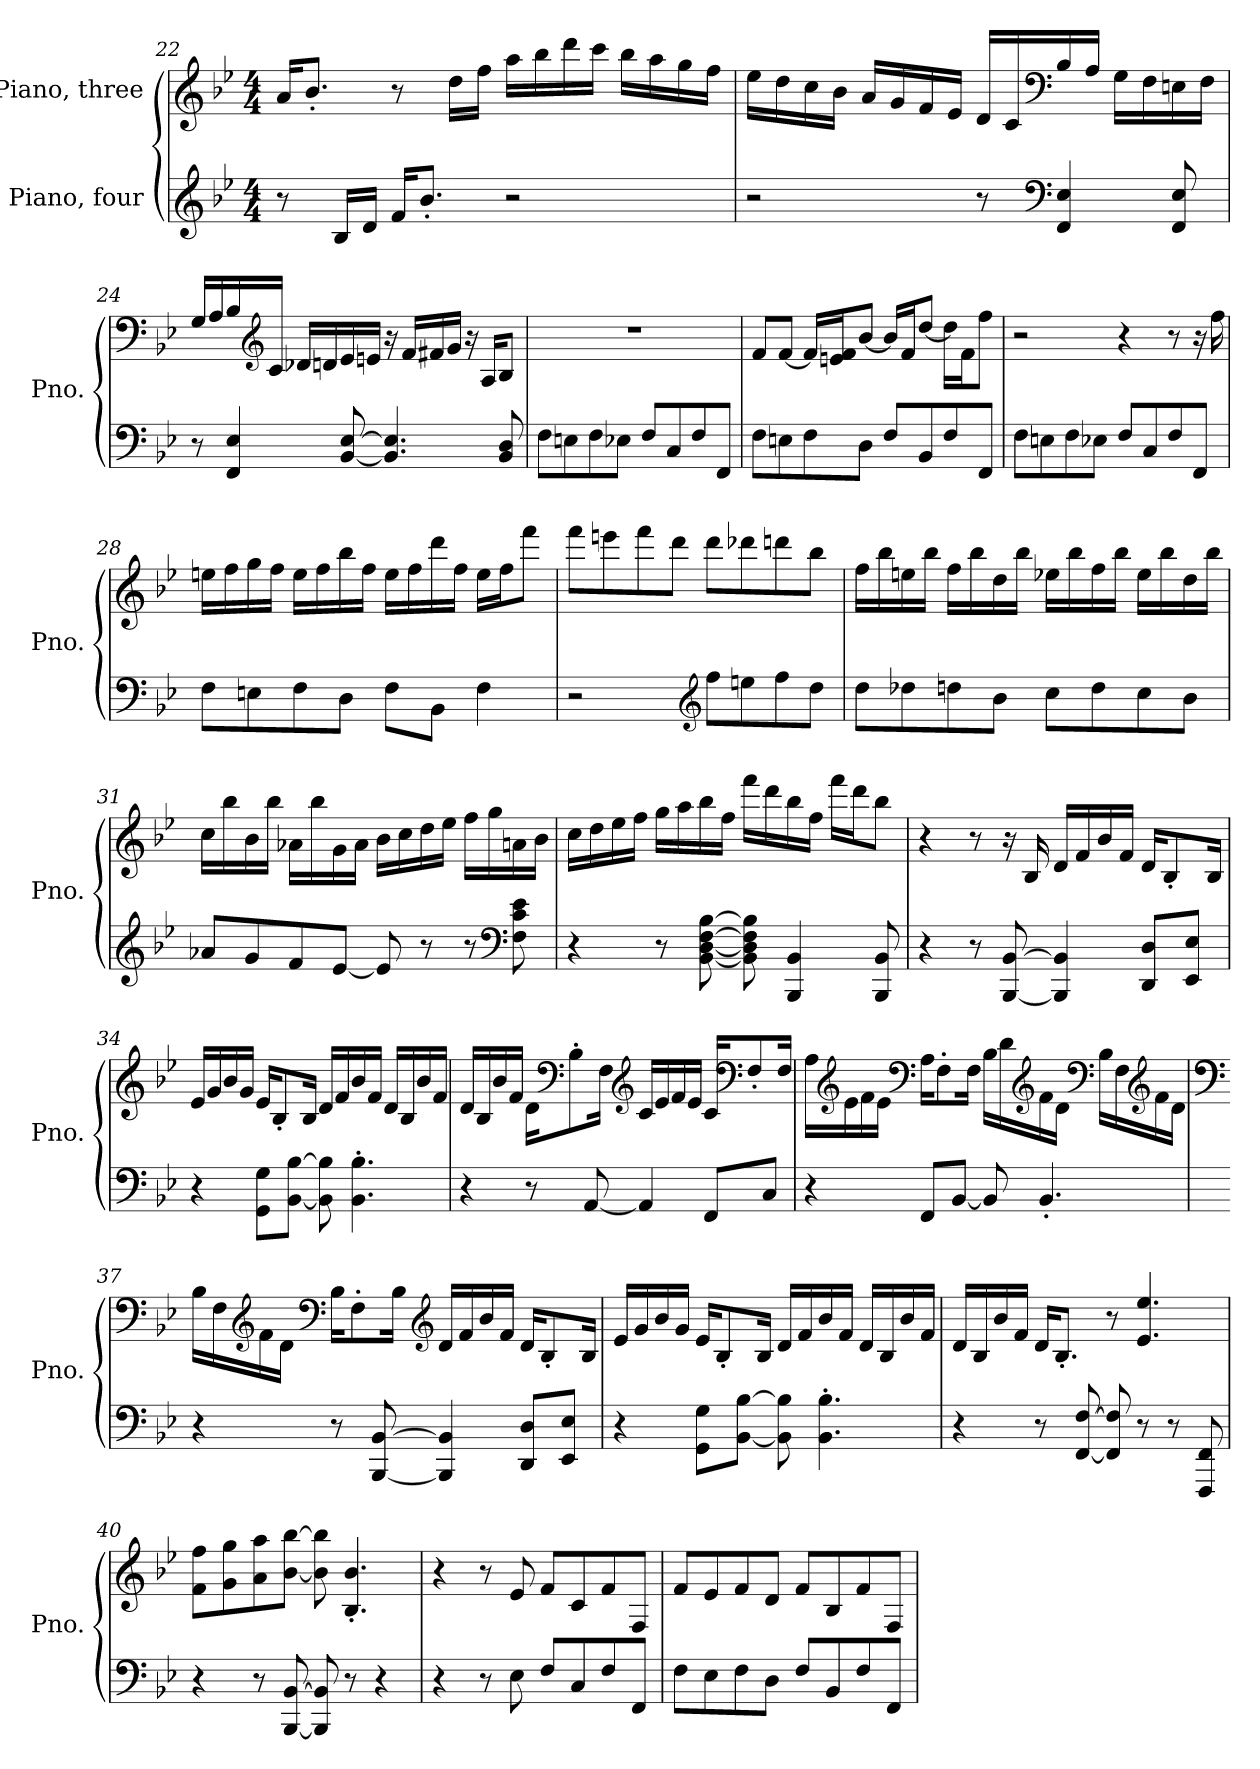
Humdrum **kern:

**kern	**kern
*part2	*part1
*staff2	*staff1
*I"Piano, four	*I"Piano, three
*I'Pno.	*I'Pno.
!!LO:LB:g=z
*clefG2	*clefG2
*k[b-e-]	*k[b-e-]
*M4/4	*M4/4
=22	=22
8r	16a/KL
.	8.b-'/J
16B-/LL	.
16d/JJ	.
16f/KL	8r
8.b-'/J	.
.	16dd\LL
.	16ff\JJ
2r	16aa\LL
.	16bb-\
.	16ddd\
.	16ccc\JJ
.	16bb-\LL
.	16aa\
.	16gg\
.	16ff\JJ
=23	=23
2r	16ee-\LL
.	16dd\
.	16cc\
.	16b-\JJ
.	16a/LL
.	16g/
.	16f/
.	16e-/JJ
8r	16d/LL
.	16c/
*clefF4	*clefF4
4FF/ 4E-/	16B-/
.	16A/JJ
.	16G\LL
.	16F\
8FF/ 8E-/	16En\
.	16F\JJ
!!LO:LB:g=z
=24	=24
8r	16G/LL
.	16A/
4FF/ 4E-/	16B-/
*	*clefG2
.	16c/JJ
.	16d-X/LL
.	16dn/
[8BB-/ [8E-/	16e-/
.	16en/JJ
4.BB-/] 4.E-/]	16r
.	16f/LL
.	16f#X/
.	16g/JJ
.	16r
.	16A/KL
8BB-/ 8D/	8B-/J
=25	=25
8F\L	1r
8En\	.
8F\	.
8E-X\J	.
8F/L	.
8C/	.
8F/	.
8FF/J	.
=26	=26
8F\L	8f/L
8En\	[8f/J
8F\	16f/LL]
.	16en/ 16f/J
8D\J	[8b-/J
8F/L	16b-/LL]
.	16f/J
8BB-/	[8dd/J
8F/	16dd\LL]
.	16f\J
8FF/J	8ff\J
!!LO:LB:g=z
=27	=27
8F\L	2r
8En\	.
8F\	.
8E-X\J	.
8F/L	4r
8C/	.
8F/	8r
8FF/J	16r
.	16ff\
=28	=28
8F\L	16een\LL
.	16ff\
8En\	16gg\
.	16ff\JJ
8F\	16ee\LL
.	16ff\
8D\J	16bb-\
.	16ff\JJ
8F\L	16ee\LL
.	16ff\
8BB-\J	16ddd\
.	16ff\JJ
4F\	16ee\LL
.	16ff\J
.	8fff\J
=29	=29
2r	8fff\L
.	8eeen\
.	8fff\
.	8ddd\J
*clefG2	*
8ff\L	8ddd\L
8een\	8ddd-X\
8ff\	8dddn\
8dd\J	8bb-\J
!!LO:LB:g=z
=30	=30
8dd\L	16ff\LL
.	16bb-\
8dd-X\	16een\
.	16bb-\JJ
8ddn\	16ff\LL
.	16bb-\
8b-\J	16dd\
.	16bb-\JJ
8cc\L	16ee-X\LL
.	16bb-\
8dd\	16ff\
.	16bb-\JJ
8cc\	16ee-\LL
.	16bb-\
8b-\J	16dd\
.	16bb-\JJ
=31	=31
8a-X/L	16cc\LL
.	16bb-\
8g/	16b-\
.	16bb-\JJ
8f/	16a-X\LL
.	16bb-\
[8e-/J	16g\
.	16a-\JJ
8e-/]	16b-\LL
.	16cc\
8r	16dd\
.	16ee-\JJ
8r	16ff\LL
.	16gg\
*clefF4	*
8F\ 8c\ 8e-\	16an\
.	16b-\JJ
!!LO:LB:g=z
=32	=32
4r	16cc\LL
.	16dd\
.	16ee-\
.	16ff\JJ
8r	16gg\LL
.	16aa\
[8BB-\ [8D\ [8F\ [8B-\	16bb-\
.	16ff\JJ
8BB-\] 8D\] 8F\] 8B-\]	16fff\LL
.	16ddd\
4BBB-/ 4BB-/	16bb-\
.	16ff\JJ
.	16fff\LL
.	16ddd\J
8BBB-/ 8BB-/	8bb-\J
=33	=33
4r	4r
8r	8r
[8BBB-/ [8BB-/	16r
.	16B-/
4BBB-/] 4BB-/]	16d/LL
.	16f/
.	16b-/
.	16f/JJ
8DD/ 8D/L	16d/KL
.	8B-'/
8EE-/ 8E-/J	.
.	16B-/Jk
=34	=34
4r	16e-/LL
.	16g/
.	16b-/
.	16g/JJ
8GG\ 8G\L	16e-/KL
.	8B-'/
[8BB-\ [8B-\J	.
.	16B-/Jk
8BB-\] 8B-\]	16d/LL
.	16f/
4.BB-\' 4.B-\'	16b-/
.	16f/JJ
.	16d/LL
.	16B-/
.	16b-/
.	16f/JJ
!!LO:PB:g=z
=35	=35
4r	16d/LL
.	16B-/
.	16b-/
.	16f/JJ
8r	16d\KL
*	*clefF4
.	8B-'\
[8AA/	.
.	16F\Jk
*	*clefG2
4AA/]	16c/LL
.	16e-/
.	16f/
.	16e-/JJ
8FF/L	16c/KL
*	*clefF4
.	8F'/
8C/J	.
.	16F/Jk
=36	=36
4r	16A\LL
*	*clefG2
.	16e-\
.	16f\
.	16e-\JJ
*	*clefF4
8FF/L	16A\KL
.	8F'\
[8BB-/J	.
.	16F\Jk
8BB-/]	16B-\LL
.	16d\
*	*clefG2
4.BB-'/	16f\
.	16d\JJ
*	*clefF4
.	16B-\LL
.	16F\
*	*clefG2
.	16f\
.	16d\JJ
!!LO:LB:g=z
=37	=37
*	*clefF4
4r	16B-\LL
.	16F\
*	*clefG2
.	16f\
.	16d\JJ
*	*clefF4
8r	16B-\KL
.	8F'\
[8BBB-/ [8BB-/	.
.	16B-\Jk
*	*clefG2
4BBB-/] 4BB-/]	16d/LL
.	16f/
.	16b-/
.	16f/JJ
8DD/ 8D/L	16d/KL
.	8B-'/
8EE-/ 8E-/J	.
.	16B-/Jk
=38	=38
4r	16e-/LL
.	16g/
.	16b-/
.	16g/JJ
8GG\ 8G\L	16e-/KL
.	8B-'/
[8BB-\ [8B-\J	.
.	16B-/Jk
8BB-\] 8B-\]	16d/LL
.	16f/
4.BB-\' 4.B-\'	16b-/
.	16f/JJ
.	16d/LL
.	16B-/
.	16b-/
.	16f/JJ
!!LO:LB:g=z
=39	=39
4r	16d/LL
.	16B-/
.	16b-/
.	16f/JJ
8r	16d/KL
.	8.B-'/J
[8FF/ [8F/	.
8FF/] 8F/]	8r
8r	4.e-/ 4.ee-/
8r	.
8FFF/ 8FF/	.
=40	=40
4r	8f\ 8ff\L
.	8g\ 8gg\
8r	8a\ 8aa\
[8BBB-/ [8BB-/	[8b-\ [8bb-\J
8BBB-/] 8BB-/]	8b-\] 8bb-\]
8r	4.B-/' 4.b-/'
4r	.
=41	=41
4r	4r
8r	8r
8E-\	8e-/
8F/L	8f/L
8C/	8c/
8F/	8f/
8FF/J	8F/J
=42	=42
8F\L	8f/L
8E-\	8e-/
8F\	8f/
8D\J	8d/J
8F/L	8f/L
8BB-/	8B-/
8F/	8f/
8FF/J	8F/J
=	=
*-	*-
